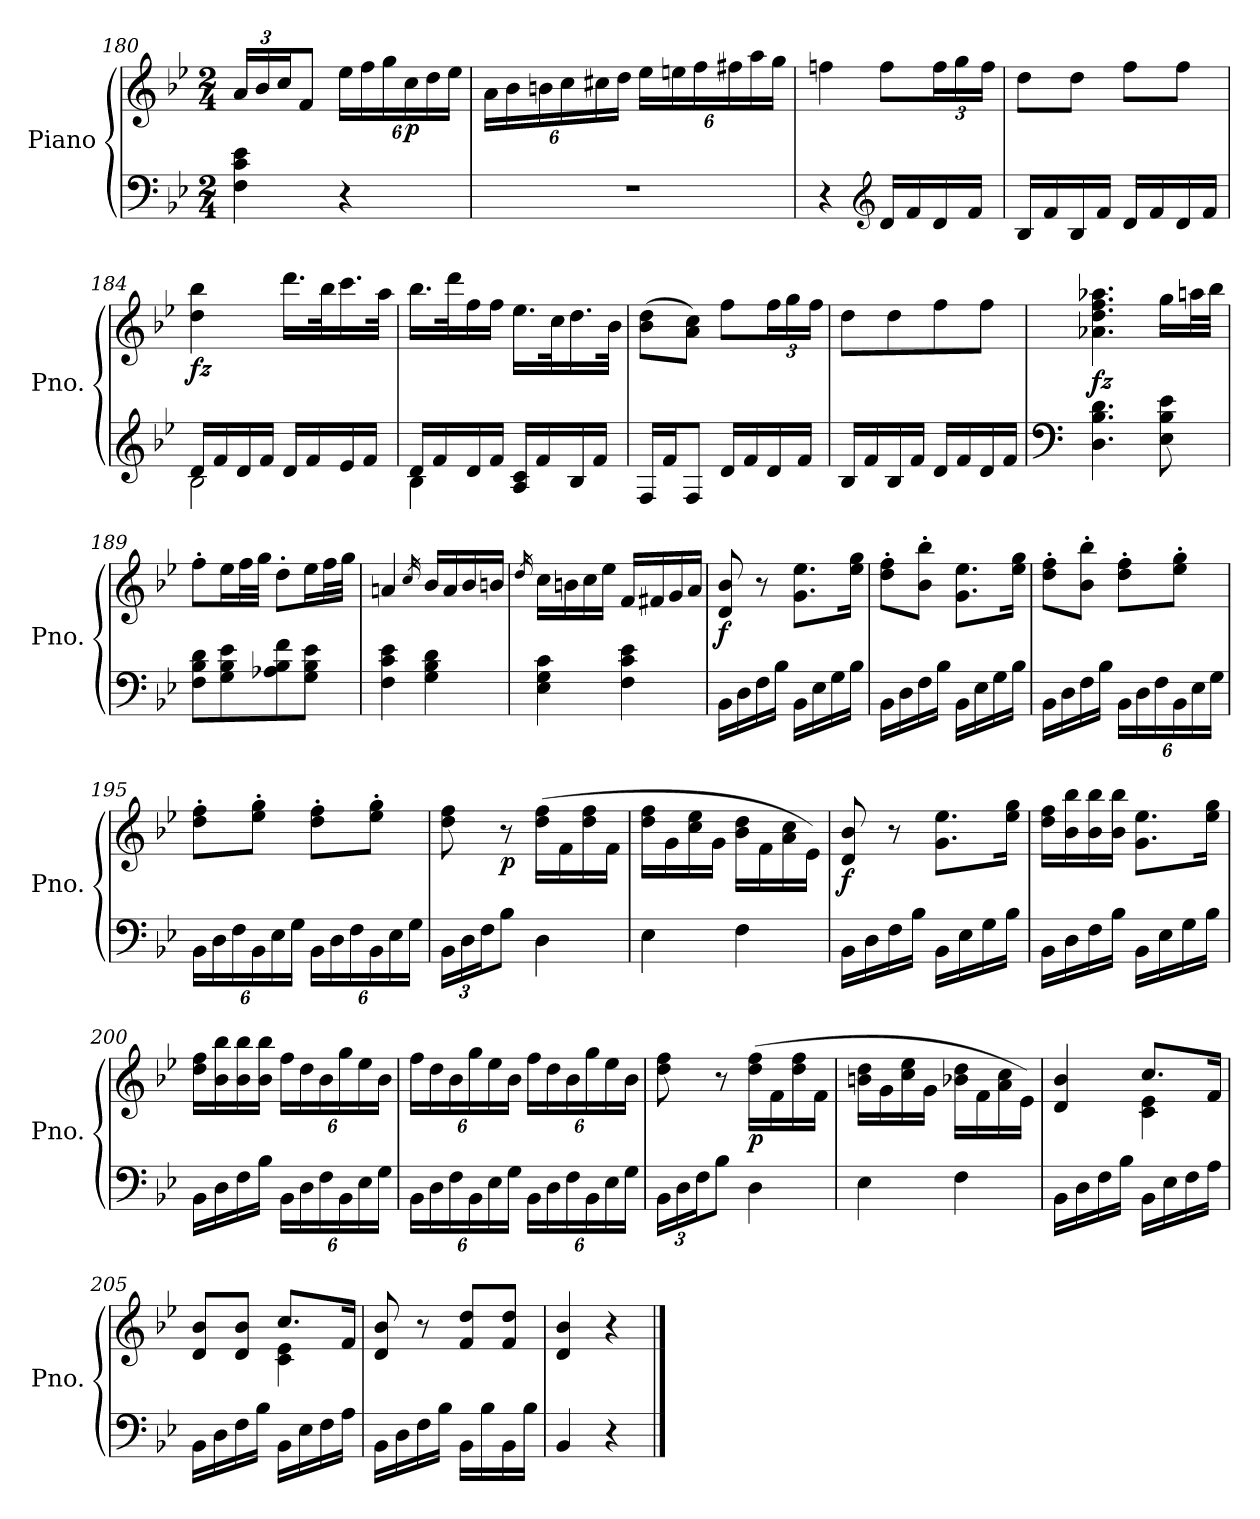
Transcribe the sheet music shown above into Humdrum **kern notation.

**kern	**kern	**dynam
*part1	*part1	*part1
*staff2	*staff1	*staff1/2
*I"Piano	*	*
*I'Pno.	*	*
*clefF4	*clefG2	*
*k[b-e-]	*k[b-e-]	*
*B-:	*B-:	*
*M2/4	*M2/4	*
*	*Xbrackettup	*
=180	=180	=180
4F\ 4c\ 4e-\	24a/LL	.
.	24b-/	.
.	24cc/J	.
.	8f/J	.
4r	24ee-\LL	.
.	24ff\	.
.	24gg\	.
!	!	!LO:DY:b
.	24cc\	p
.	24dd\	.
.	24ee-\JJ	.
!!LO:LB:g=z
=181	=181	=181
2r	24a\LL	.
.	24b-\	.
.	24bn\	.
.	24cc\	.
.	24cc#X\	.
.	24dd\JJ	.
.	24ee-\LL	.
.	24een\	.
.	24ff\	.
.	24ff#X\	.
.	24aa\	.
.	24gg\JJ	.
=182	=182	=182
4r	4ffn\	.
*clefG2	*	*
16d/LL	8ff\L	.
16f/	.	.
16d/	24ff\L	.
.	24gg\	.
16f/JJ	.	.
.	24ff\JJ	.
=183	=183	=183
16B-/LL	8dd\L	.
16f/	.	.
16B-/	8dd\J	.
16f/JJ	.	.
16d/LL	8ff\L	.
16f/	.	.
16d/	8ff\J	.
16f/JJ	.	.
=184	=184	=184
*^	*	*
!	!	!	!LO:DY:b
16d/LL	2B-\	4dd\ 4bb-\	fz
16f/	.	.	.
16d/	.	.	.
16f/JJ	.	.	.
16d/LL	.	16.ddd\LL	.
16f/	.	.	.
.	.	32bb-\K	.
16e-/	.	16.ccc\	.
16f/JJ	.	.	.
.	.	32aa\JJk	.
!!LO:LB:g=z
=185	=185	=185	=185
16d/LL	4B-\	16.bb-\LL	.
16f/	.	.	.
.	.	32ddd\K	.
16d/	.	16ff\	.
16f/JJ	.	16ff\JJ	.
16A/ 16c/LL	8ryy	16.ee-\LL	.
16f/	.	.	.
.	.	32cc\K	.
16B-/	8ryy	16.dd\	.
16f/JJ	.	.	.
.	.	32b-\JJk	.
*v	*v	*	*
!!LO:LB:g=z
=186	=186	=186
16F/LL	(8b-\ 8dd\L	.
16f/J	.	.
8F/J	8a\ 8cc\J)	.
16d/LL	8ff\L	.
16f/	.	.
16d/	24ff\L	.
.	24gg\	.
16f/JJ	.	.
.	24ff\JJ	.
=187	=187	=187
16B-/LL	8dd\L	.
16f/	.	.
16B-/	8dd\	.
16f/JJ	.	.
16d/LL	8ff\	.
16f/	.	.
16d/	8ff\J	.
16f/JJ	.	.
=188	=188	=188
*clefF4	*	*
!	!	!LO:DY:b
4.D\ 4.B-\ 4.d\	4.a-X\ 4.dd\ 4.ff\ 4.aa-X\	fz
8E-\ 8B-\ 8e-\	16gg\LL	.
.	32aan\L	.
.	32bb-\JJJ	.
=189	=189	=189
8F\ 8B-\ 8d\L	8ff'\L	.
8G\ 8B-\ 8e-\	16ee-\L	.
.	32ff\L	.
.	32gg\JJJ	.
8A-X\ 8B-\ 8f\	8dd'\L	.
8G\ 8B-\ 8e-\J	16ee-\L	.
.	32ff\L	.
.	32gg\JJJ	.
=190	=190	=190
4F\ 4c\ 4e-\	4an/	.
.	16qcc/	.
4G\ 4B-\ 4d\	16b-/LL	.
.	16a/	.
.	16b-/	.
.	16bn/JJ	.
!!LO:LB:g=z
=191	=191	=191
.	16qdd/	.
4E-\ 4G\ 4c\	16cc\LL	.
.	16bn\	.
.	16cc\	.
.	16ee-\JJ	.
4F\ 4c\ 4e-\	16f/LL	.
.	16f#X/	.
.	16g/	.
.	16a/JJ	.
!!LO:PB:g=z
=192	=192	=192
!	!	!LO:DY:b
16BB-\LL	8d/ 8b-/	f
16D\	.	.
16F\	8r	.
16B-\JJ	.	.
16BB-\LL	8.g\ 8.ee-\L	.
16E-\	.	.
16G\	.	.
16B-\JJ	16ee-\ 16gg\Jk	.
=193	=193	=193
16BB-\LL	8dd\' 8ff\'L	.
16D\	.	.
16F\	8b-\' 8bb-\'J	.
16B-\JJ	.	.
16BB-\LL	8.g\ 8.ee-\L	.
16E-\	.	.
16G\	.	.
16B-\JJ	16ee-\ 16gg\Jk	.
=194	=194	=194
16BB-\LL	8dd\' 8ff\'L	.
16D\	.	.
16F\	8b-\' 8bb-\'J	.
16B-\JJ	.	.
*Xbrackettup	*	*
24BB-\LL	8dd\' 8ff\'L	.
24D\	.	.
24F\	.	.
24BB-\	8ee-\' 8gg\'J	.
24E-\	.	.
24G\JJ	.	.
=195	=195	=195
24BB-\LL	8dd\' 8ff\'L	.
24D\	.	.
24F\	.	.
24BB-\	8ee-\' 8gg\'J	.
24E-\	.	.
24G\JJ	.	.
24BB-\LL	8dd\' 8ff\'L	.
24D\	.	.
24F\	.	.
24BB-\	8ee-\' 8gg\'J	.
24E-\	.	.
24G\JJ	.	.
=196	=196	=196
24BB-\LL	8dd\ 8ff\	.
24D\	.	.
24F\J	.	.
!	!	!LO:DY:b
8B-\J	8r	p
4D\	(16dd\ 16ff\LL	.
.	16f\	.
.	16dd\ 16ff\	.
.	16f\JJ	.
!!LO:LB:g=z
=197	=197	=197
4E-\	16dd\ 16ff\LL	.
.	16g\	.
.	16cc\ 16ee-\	.
.	16g\JJ	.
4F\	16b-\ 16dd\LL	.
.	16f\	.
.	16a\ 16cc\	.
.	16e-\JJ)	.
!!LO:LB:g=z
=198	=198	=198
!	!	!LO:DY:b
16BB-\LL	8d/ 8b-/	f
16D\	.	.
16F\	8r	.
16B-\JJ	.	.
16BB-\LL	8.g\ 8.ee-\L	.
16E-\	.	.
16G\	.	.
16B-\JJ	16ee-\ 16gg\Jk	.
=199	=199	=199
16BB-\LL	16dd\ 16ff\LL	.
16D\	16b-\ 16bb-\	.
16F\	16b-\ 16bb-\	.
16B-\JJ	16b-\ 16bb-\JJ	.
16BB-\LL	8.g\ 8.ee-\L	.
16E-\	.	.
16G\	.	.
16B-\JJ	16ee-\ 16gg\Jk	.
=200	=200	=200
16BB-\LL	16dd\ 16ff\LL	.
16D\	16b-\ 16bb-\	.
16F\	16b-\ 16bb-\	.
16B-\JJ	16b-\ 16bb-\JJ	.
24BB-\LL	24ff\LL	.
24D\	24dd\	.
24F\	24b-\	.
24BB-\	24gg\	.
24E-\	24ee-\	.
24G\JJ	24b-\JJ	.
=201	=201	=201
24BB-\LL	24ff\LL	.
24D\	24dd\	.
24F\	24b-\	.
24BB-\	24gg\	.
24E-\	24ee-\	.
24G\JJ	24b-\JJ	.
24BB-\LL	24ff\LL	.
24D\	24dd\	.
24F\	24b-\	.
24BB-\	24gg\	.
24E-\	24ee-\	.
24G\JJ	24b-\JJ	.
!!LO:LB:g=z
=202	=202	=202
24BB-\LL	8dd\ 8ff\	.
24D\	.	.
24F\J	.	.
8B-\J	8r	.
!	!	!LO:DY:b
4D\	(16dd\ 16ff\LL	p
.	16f\	.
.	16dd\ 16ff\	.
.	16f\JJ	.
!!LO:LB:g=z
=203	=203	=203
4E-\	16bn\ 16dd\LL	.
.	16g\	.
.	16cc\ 16ee-\	.
.	16g\JJ	.
4F\	16b-X\ 16dd\LL	.
.	16f\	.
.	16a\ 16cc\	.
.	16e-\JJ)	.
=204	=204	=204
*	*^	*
!	!	!	!LO:DY:b
!	!	!	!LO:DY:n=1:a
16BB-\LL	4d/ 4b-/	4ryy	fz sf
16D\	.	.	.
16F\	.	.	.
16B-\JJ	.	.	.
16BB-\LL	8.cc/L	4c\ 4e-\	.
16E-\	.	.	.
16F\	.	.	.
16A\JJ	16f/Jk	.	.
=205	=205	=205	=205
16BB-\LL	8d/ 8b-/L	4ryy	.
16D\	.	.	.
16F\	8d/ 8b-/J	.	.
16B-\JJ	.	.	.
!	!	!	!LO:DY:b
!	!	!	!LO:DY:n=1:a
16BB-\LL	8.cc/L	4c\ 4e-\	fz sf
16E-\	.	.	.
16F\	.	.	.
16A\JJ	16f/Jk	.	.
*	*v	*v	*
=206	=206	=206
16BB-\LL	8d/ 8b-/	.
16D\	.	.
16F\	8r	.
16B-\JJ	.	.
16BB-\LL	8f/ 8dd/L	.
16B-\	.	.
16BB-\	8f/ 8dd/J	.
16B-\JJ	.	.
=207	=207	=207
4BB-/	4d/ 4b-/	.
4r	4r	.
==	==	==
*-	*-	*-
